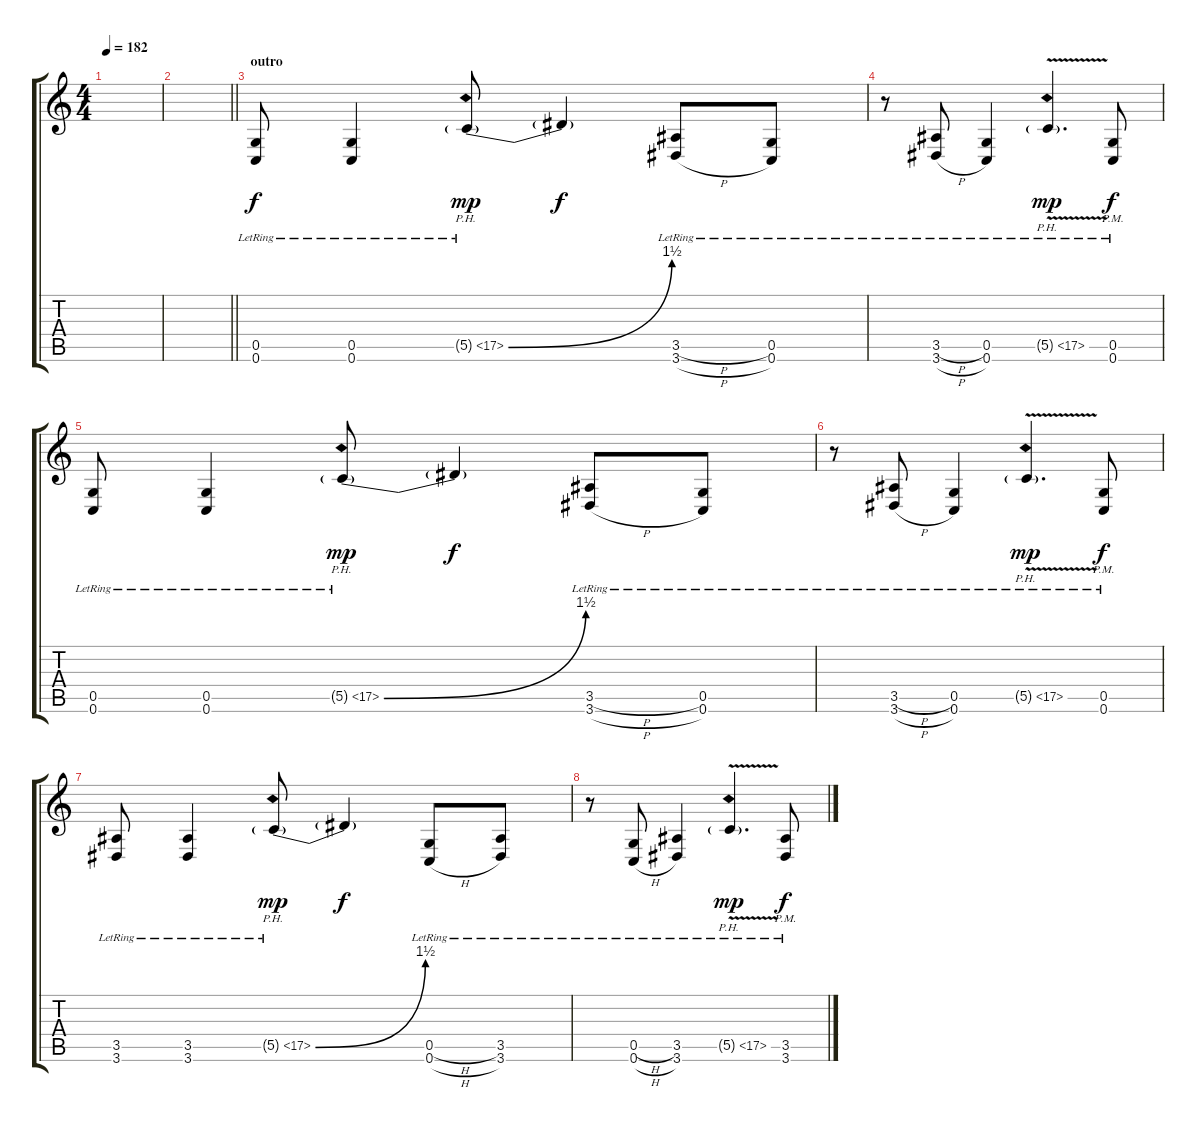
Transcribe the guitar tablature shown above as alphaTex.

\track "" {instrument distortionguitar}
\staff {score tabs}
\tuning (D4 A3 F3 C3 G2 C2) {hide}
\ts (4 4)
\tempo 182
\clef g2
\ks c
|
\barLineRight lightlight
|
\section ("" "outro")
(0.5{lr} 0.6{lr}).8{volume 14} (0.5{lr} 0.6{lr}).4 5.5{be (bend 0 0 60 6) ph 12 g lr}.8{dy mp} 5.5{t}.4{dy f} (3.5{h lr} 3.6{h lr}).8 (0.5{lr} 0.6{lr}).8 |
r.8 (3.5{h lr} 3.6{h lr}).8 (0.5{lr} 0.6{lr}).4 5.5{ph 12 v g lr}.4{d dy mp} (0.5{pm lr} 0.6{pm lr}).8{dy f} |
(0.5{lr} 0.6{lr}).8 (0.5{lr} 0.6{lr}).4 5.5{be (bend 0 0 60 6) ph 12 g lr}.8{dy mp} 5.5{t}.4{dy f} (3.5{h lr} 3.6{h lr}).8 (0.5{lr} 0.6{lr}).8 |
r.8 (3.5{h lr} 3.6{h lr}).8 (0.5{lr} 0.6{lr}).4 5.5{ph 12 v g lr}.4{d dy mp} (0.5{pm lr} 0.6{pm lr}).8{dy f} |
(3.5{lr} 3.6{lr}).8 (3.5{lr} 3.6{lr}).4 5.5{be (bend 0 0 60 6) ph 12 g lr}.8{dy mp} 5.5{t}.4{dy f} (0.5{h lr} 0.6{h lr}).8 (3.5{lr} 3.6{lr}).8 |
r.8 (0.5{h lr} 0.6{h lr}).8 (3.5{lr} 3.6{lr}).4 5.5{ph 12 v g lr}.4{d dy mp} (3.5{pm lr} 3.6{pm lr}).8{dy f}
